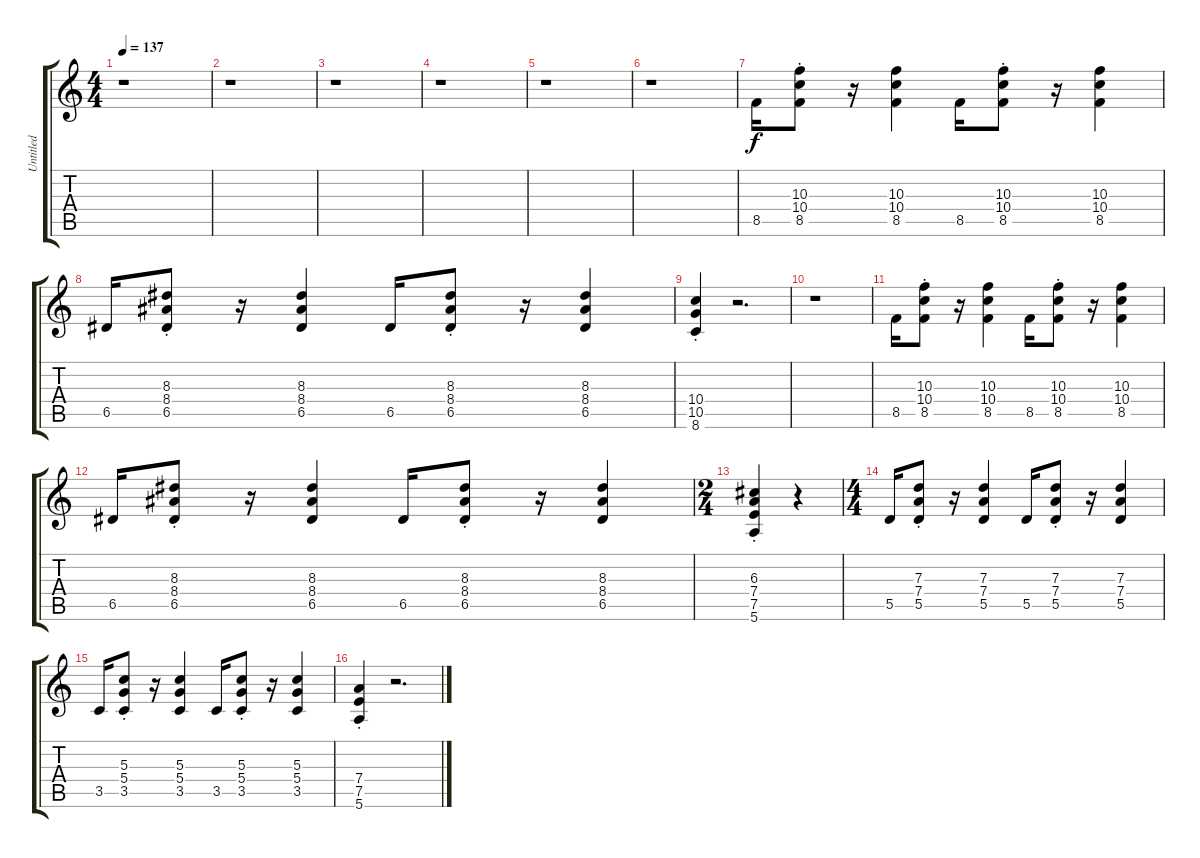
\track ("Untitled" "Untitled") {instrument overdrivenguitar}
\staff {score tabs}
\tuning (E4 B3 G3 D3 A2 E2) {hide}
\ts (4 4)
\tempo 137
\clef g2
\ks c
r.1{dy f} |
r.1 |
r.1 |
r.1 |
r.1 |
r.1 |
8.5.16 (10.3{st} 10.4{st} 8.5{st}).8 r.16 (10.3 10.4 8.5).4 8.5.16 (10.3{st} 10.4{st} 8.5{st}).8 r.16 (10.3 10.4 8.5).4 |
6.5.16 (8.3{st} 8.4{st} 6.5{st}).8 r.16 (8.3 8.4 6.5).4 6.5.16 (8.3{st} 8.4{st} 6.5{st}).8 r.16 (8.3 8.4 6.5).4 |
(10.4{st} 10.5{st} 8.6{st}).4 r.2{d} |
r.1 |
8.5.16 (10.3{st} 10.4{st} 8.5{st}).8 r.16 (10.3 10.4 8.5).4 8.5.16 (10.3{st} 10.4{st} 8.5{st}).8 r.16 (10.3 10.4 8.5).4 |
6.5.16 (8.3{st} 8.4{st} 6.5{st}).8 r.16 (8.3 8.4 6.5).4 6.5.16 (8.3{st} 8.4{st} 6.5{st}).8 r.16 (8.3 8.4 6.5).4 |
\ts (2 4)
(6.3{st} 7.4{st} 7.5{st} 5.6{st}).4 r.4 |
\ts (4 4)
5.5.16 (7.3{st} 7.4{st} 5.5{st}).8 r.16 (7.3 7.4 5.5).4 5.5.16 (7.3{st} 7.4{st} 5.5{st}).8 r.16 (7.3 7.4 5.5).4 |
3.5.16 (5.3{st} 5.4{st} 3.5{st}).8 r.16 (5.3 5.4 3.5).4 3.5.16 (5.3{st} 5.4{st} 3.5{st}).8 r.16 (5.3 5.4 3.5).4 |
(7.4{st} 7.5{st} 5.6{st}).4 r.2{d}
